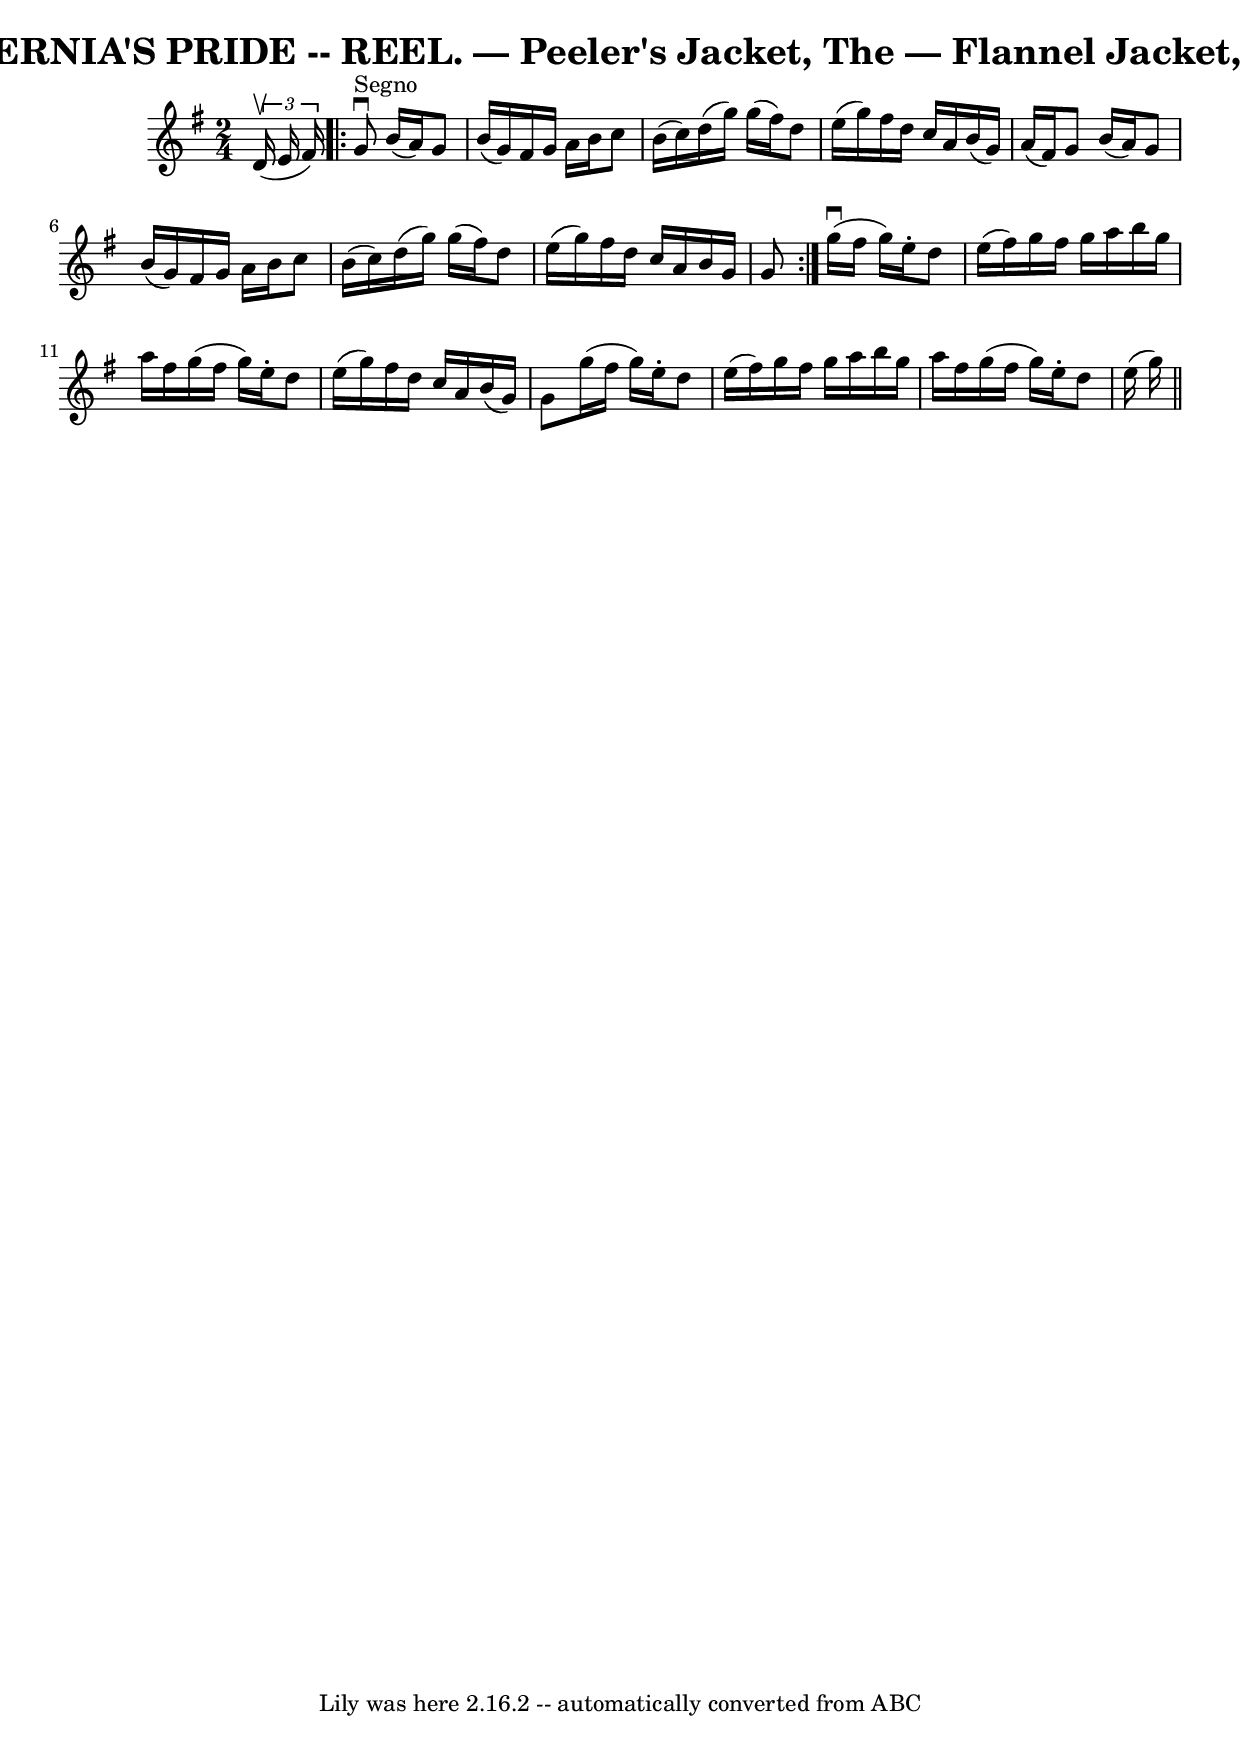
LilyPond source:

\version "2.16.2"
\include "Mammoth.ily"
\header {
	%% book = "Coles 43.2"
	crossRefNumber = "1"
	footnotes = ""
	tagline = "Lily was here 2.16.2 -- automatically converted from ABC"
	title = "HIBERNIA'S PRIDE -- REEL. — Peeler's Jacket, The — Flannel Jacket, The"
}
voicedefault =  {


\time 2/4 
\key g \major   \times 2/3 { d'16 (^\upbow e'16 fis'16) }   
\repeat volta 2 { g'8^"Segno"^\downbow b'16 (a'16) g'8 b'16 (
g'16) |
 fis'16 g'16 a'16 b'16 c''8 b'16 (c''16  
-) |
 d''16 (g''16) g''16 (fis''16) d''8 e''16 (
g''16) |
 fis''16 d''16 c''16 a'16 b'16 (g'16)   
a'16 (fis'16) |
 g'8 b'16 (a'16) g'8 b'16 (
g'16) |
 fis'16 g'16 a'16 b'16 c''8 b'16 (c''16  
-) |
 d''16 (g''16) g''16 (fis''16) d''8 e''16 (
g''16) |
 fis''16 d''16 c''16 a'16 b'16 g'16 g'8  
} g''16 (^\downbow fis''16 g''16) e''16 -. d''8 e''16 (
fis''16) |
 g''16 fis''16 g''16 a''16 b''16 g''16    
a''16 fis''16  |
 g''16 (fis''16 g''16) e''16 -. d''8   
 e''16 (g''16) |
 fis''16 d''16 c''16 a'16 b'16 (
g'16) g'8  |
 g''16 (fis''16 g''16) e''16 -. d''8   
 e''16 (fis''16) |
 g''16 fis''16 g''16 a''16 b''16   
 g''16 a''16 fis''16  |
 g''16 (fis''16 g''16) e''16 
-. d''8 e''16 (g''16) \bar "||"   
}

\score{
    <<

	\context Staff="default"
	{
	    \voicedefault 
	}

    >>
	\layout {
	}
	\midi {}
}
